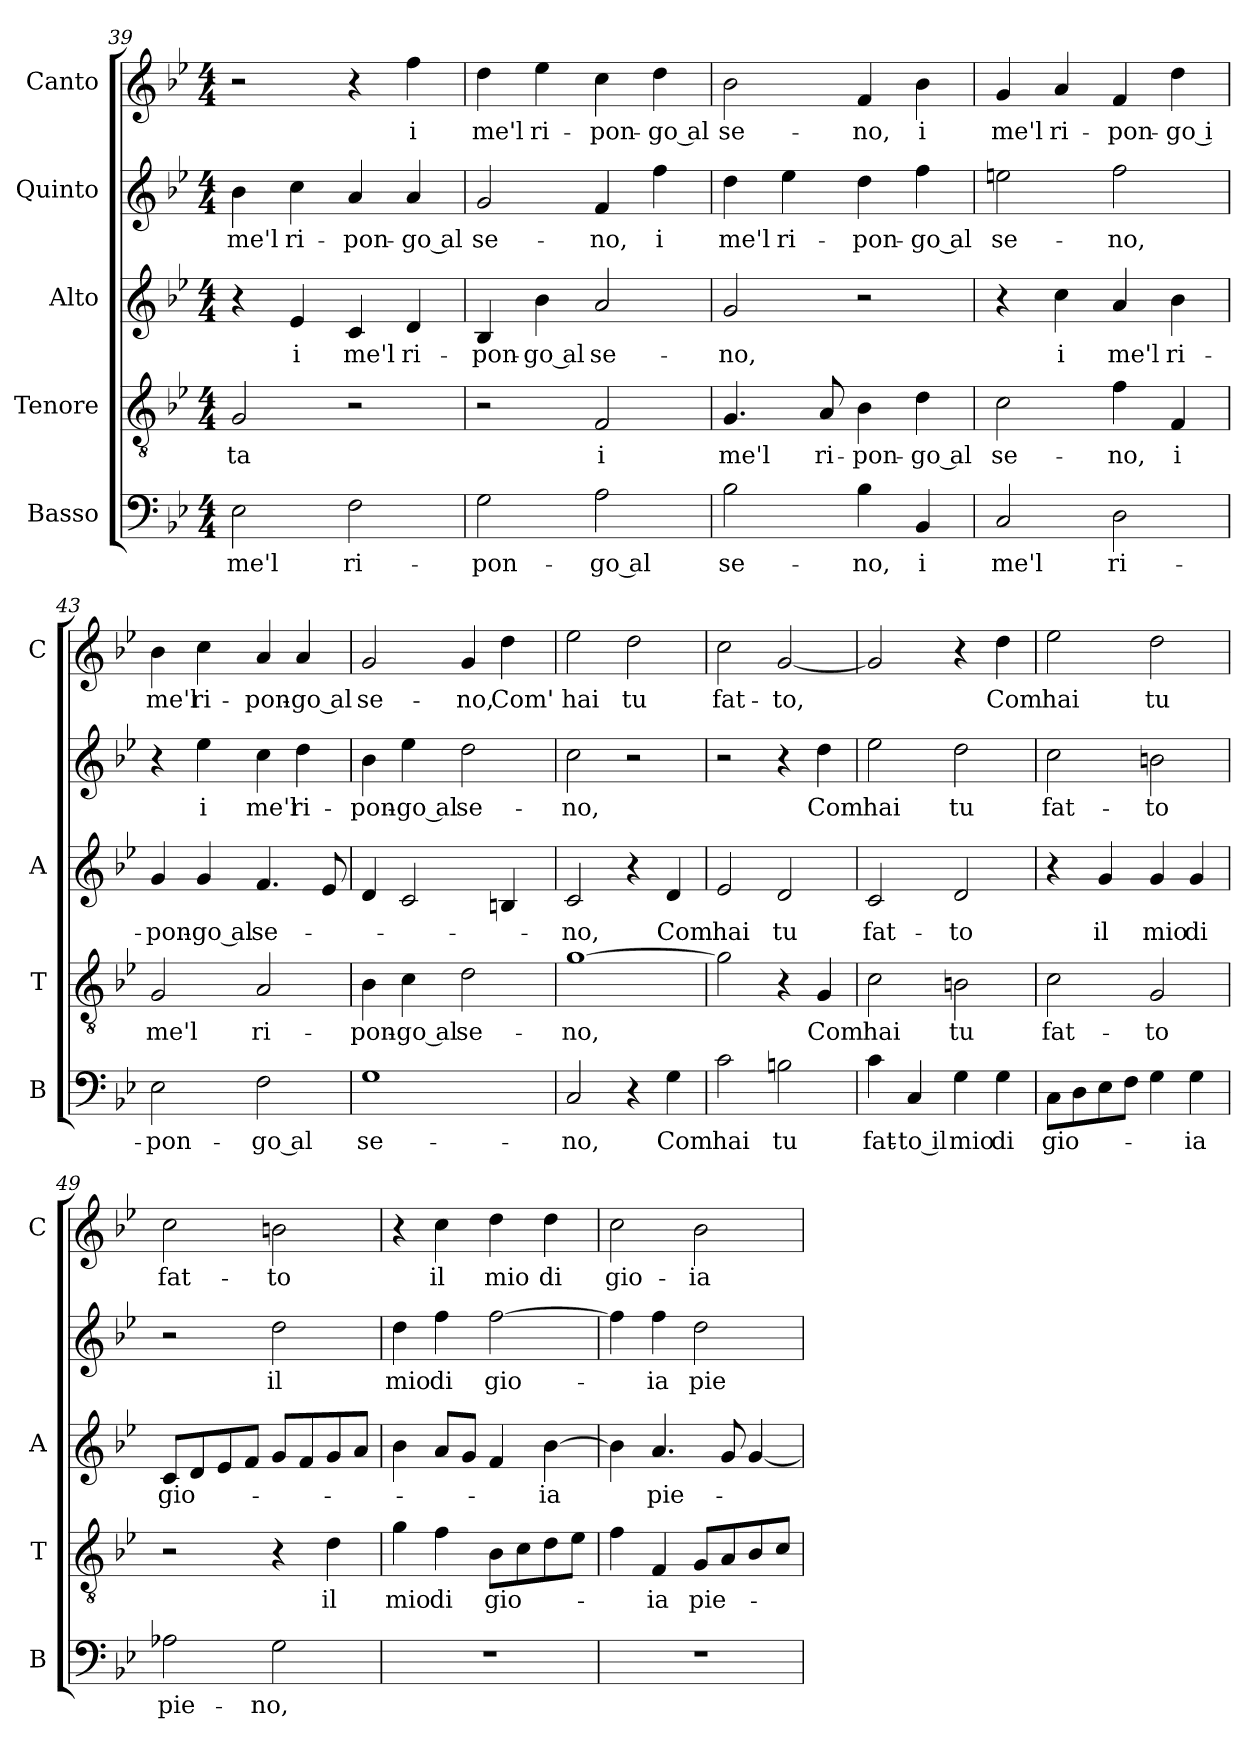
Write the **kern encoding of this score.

**kern	**text	**kern	**text	**kern	**text	**kern	**text	**kern	**text
*part5	*part5	*part4	*part4	*part3	*part3	*part2	*part2	*part1	*part1
*staff5	*staff5	*staff4	*staff4	*staff3	*staff3	*staff2	*staff2	*staff1	*staff1
*I"Basso	*	*I"Tenore	*	*I"Alto	*	*I"Quinto	*	*I"Canto	*
*I'B	*	*I'T	*	*I'A	*	*	*	*I'C	*
!!LO:LB:g=z
*clefF4	*	*clefGv2	*	*clefG2	*	*clefG2	*	*clefG2	*
*k[b-e-]	*	*k[b-e-]	*	*k[b-e-]	*	*k[b-e-]	*	*k[b-e-]	*
*B-:	*	*B-:	*	*B-:	*	*B-:	*	*B-:	*
*M4/4	*	*M4/4	*	*M4/4	*	*M4/4	*	*M4/4	*
=39	=39	=39	=39	=39	=39	=39	=39	=39	=39
!	!LO:LY:b	!	!LO:LY:b	!	!	!	!LO:LY:b	!	!
2E-\	me'l	2G/	-ta	4r	.	4b-\	me'l	2r	.
!	!	!	!	!	!LO:LY:b	!	!LO:LY:b	!	!
.	.	.	.	4e-/	i	4cc\	ri-	.	.
!	!LO:LY:b	!	!	!	!LO:LY:b	!	!LO:LY:b	!	!
2F\	ri-	2r	.	4c/	me'l	4a/	-pon-	4r	.
!	!	!	!	!	!LO:LY:b	!	!LO:LY:b	!	!LO:LY:b
.	.	.	.	4d/	ri-	4a/	-go al	4ff\	i
=40	=40	=40	=40	=40	=40	=40	=40	=40	=40
!	!LO:LY:b	!	!	!	!LO:LY:b	!	!LO:LY:b	!	!LO:LY:b
2G\	-pon-	2r	.	4B-/	-pon-	2g/	se-	4dd\	me'l
!	!	!	!	!	!LO:LY:b	!	!	!	!LO:LY:b
.	.	.	.	4b-\	-go al	.	.	4ee-\	ri-
!	!LO:LY:b	!	!LO:LY:b	!	!LO:LY:b	!	!LO:LY:b	!	!LO:LY:b
2A\	-go al	2F/	i	2a/	se-	4f/	-no,	4cc\	-pon-
!	!	!	!	!	!	!	!LO:LY:b	!	!LO:LY:b
.	.	.	.	.	.	4ff\	i	4dd\	-go al
=41	=41	=41	=41	=41	=41	=41	=41	=41	=41
!	!LO:LY:b	!	!LO:LY:b	!	!LO:LY:b	!	!LO:LY:b	!	!LO:LY:b
2B-\	se-	4.G/	me'l	2g/	-no,	4dd\	me'l	2b-\	se-
!	!	!	!	!	!	!	!LO:LY:b	!	!
.	.	.	.	.	.	4ee-\	ri-	.	.
!	!	!	!LO:LY:b	!	!	!	!	!	!
.	.	8A/	ri-	.	.	.	.	.	.
!	!LO:LY:b	!	!LO:LY:b	!	!	!	!LO:LY:b	!	!LO:LY:b
4B-\	-no,	4B-\	-pon-	2r	.	4dd\	-pon-	4f/	-no,
!	!LO:LY:b	!	!LO:LY:b	!	!	!	!LO:LY:b	!	!LO:LY:b
4BB-/	i	4d\	-go al	.	.	4ff\	-go al	4b-\	i
=42	=42	=42	=42	=42	=42	=42	=42	=42	=42
!	!LO:LY:b	!	!LO:LY:b	!	!	!	!LO:LY:b	!	!LO:LY:b
2C/	me'l	2c\	se-	4r	.	2een\	se-	4g/	me'l
!	!	!	!	!	!LO:LY:b	!	!	!	!LO:LY:b
.	.	.	.	4cc\	i	.	.	4a/	ri-
!	!LO:LY:b	!	!LO:LY:b	!	!LO:LY:b	!	!LO:LY:b	!	!LO:LY:b
2D\	ri-	4f\	-no,	4a/	me'l	2ff\	-no,	4f/	-pon-
!	!	!	!LO:LY:b	!	!LO:LY:b	!	!	!	!LO:LY:b
.	.	4F/	i	4b-\	ri-	.	.	4dd\	-go i
=43	=43	=43	=43	=43	=43	=43	=43	=43	=43
!	!LO:LY:b	!	!LO:LY:b	!	!LO:LY:b	!	!	!	!LO:LY:b
2E-\	-pon-	2G/	me'l	4g/	-pon-	4r	.	4b-\	me'l
!	!	!	!	!	!LO:LY:b	!	!LO:LY:b	!	!LO:LY:b
.	.	.	.	4g/	-go al	4ee-\	i	4cc\	ri-
!	!LO:LY:b	!	!LO:LY:b	!	!LO:LY:b	!	!LO:LY:b	!	!LO:LY:b
2F\	-go al	2A/	ri-	4.f/	se-	4cc\	me'l	4a/	-pon-
!	!	!	!	!	!	!	!LO:LY:b	!	!LO:LY:b
.	.	.	.	.	.	4dd\	ri-	4a/	-go al
.	.	.	.	8e-/	.	.	.	.	.
=44	=44	=44	=44	=44	=44	=44	=44	=44	=44
!	!LO:LY:b	!	!LO:LY:b	!	!	!	!LO:LY:b	!	!LO:LY:b
1G	se-	4B-\	-pon-	4d/	.	4b-\	-pon-	2g/	se-
!	!	!	!LO:LY:b	!	!	!	!LO:LY:b	!	!
.	.	4c\	-go al	2c/	.	4ee-\	-go al	.	.
!	!	!	!LO:LY:b	!	!	!	!LO:LY:b	!	!LO:LY:b
.	.	2d\	se-	.	.	2dd\	se-	4g/	-no,
!	!	!	!	!	!	!	!	!	!LO:LY:b
.	.	.	.	4Bn/	.	.	.	4dd\	Com'
!!LO:LB:g=z
=45	=45	=45	=45	=45	=45	=45	=45	=45	=45
!	!LO:LY:b	!	!LO:LY:b	!	!LO:LY:b	!	!LO:LY:b	!	!LO:LY:b
2C/	-no,	[1g	-no,	2c/	-no,	2cc\	-no,	2ee-\	hai
!	!	!	!	!	!	!	!	!	!LO:LY:b
4r	.	.	.	4r	.	2r	.	2dd\	tu
!	!LO:LY:b	!	!	!	!LO:LY:b	!	!	!	!
4G\	Com'	.	.	4d/	Com'	.	.	.	.
=46	=46	=46	=46	=46	=46	=46	=46	=46	=46
!	!LO:LY:b	!	!	!	!LO:LY:b	!	!	!	!LO:LY:b
2c\	hai	2g\]	.	2e-/	hai	2r	.	2cc\	fat-
!	!LO:LY:b	!	!	!	!LO:LY:b	!	!	!	!LO:LY:b
2Bn\	tu	4r	.	2d/	tu	4r	.	[2g/	-to,
!	!	!	!LO:LY:b	!	!	!	!LO:LY:b	!	!
.	.	4G/	Com'	.	.	4dd\	Com'	.	.
=47	=47	=47	=47	=47	=47	=47	=47	=47	=47
!	!LO:LY:b	!	!LO:LY:b	!	!LO:LY:b	!	!LO:LY:b	!	!
4c\	fat-	2c\	hai	2c/	fat-	2ee-\	hai	2g/]	.
!	!LO:LY:b	!	!	!	!	!	!	!	!
4C/	-to il	.	.	.	.	.	.	.	.
!	!LO:LY:b	!	!LO:LY:b	!	!LO:LY:b	!	!LO:LY:b	!	!
4G\	mio	2Bn\	tu	2d/	-to	2dd\	tu	4r	.
!	!LO:LY:b	!	!	!	!	!	!	!	!LO:LY:b
4G\	di	.	.	.	.	.	.	4dd\	Com'
=48	=48	=48	=48	=48	=48	=48	=48	=48	=48
!	!LO:LY:b	!	!LO:LY:b	!	!	!	!LO:LY:b	!	!LO:LY:b
8C\L	gio-	2c\	fat-	4r	.	2cc\	fat-	2ee-\	hai
8D\	.	.	.	.	.	.	.	.	.
!	!	!	!	!	!LO:LY:b	!	!	!	!
8E-\	.	.	.	4g/	il	.	.	.	.
8F\J	.	.	.	.	.	.	.	.	.
!	!	!	!LO:LY:b	!	!LO:LY:b	!	!LO:LY:b	!	!LO:LY:b
4G\	.	2G/	-to	4g/	mio	2bn\	-to	2dd\	tu
!	!LO:LY:b	!	!	!	!LO:LY:b	!	!	!	!
4G\	-ia	.	.	4g/	di	.	.	.	.
=49	=49	=49	=49	=49	=49	=49	=49	=49	=49
!	!LO:LY:b	!	!	!	!LO:LY:b	!	!	!	!LO:LY:b
2A-X\	pie-	2r	.	8c/L	gio-	2r	.	2cc\	fat-
.	.	.	.	8d/	.	.	.	.	.
.	.	.	.	8e-/	.	.	.	.	.
.	.	.	.	8f/J	.	.	.	.	.
!	!LO:LY:b	!	!	!	!	!	!LO:LY:b	!	!LO:LY:b
2G\	-no,	4r	.	8g/L	.	2dd\	il	2bn\	-to
.	.	.	.	8f/	.	.	.	.	.
!	!	!	!LO:LY:b	!	!	!	!	!	!
.	.	4d\	il	8g/	.	.	.	.	.
.	.	.	.	8a/J	.	.	.	.	.
=50	=50	=50	=50	=50	=50	=50	=50	=50	=50
!	!	!	!LO:LY:b	!	!	!	!LO:LY:b	!	!
1r	.	4g\	mio	4b-\	.	4dd\	mio	4r	.
!	!	!	!LO:LY:b	!	!	!	!LO:LY:b	!	!LO:LY:b
.	.	4f\	di	8a/L	.	4ff\	di	4cc\	il
.	.	.	.	8g/J	.	.	.	.	.
!	!	!	!LO:LY:b	!	!	!	!LO:LY:b	!	!LO:LY:b
.	.	8B-\L	gio-	4f/	.	[2ff\	gio-	4dd\	mio
.	.	8c\	.	.	.	.	.	.	.
!	!	!	!	!	!LO:LY:b	!	!	!	!LO:LY:b
.	.	8d\	.	[4b-\	-ia	.	.	4dd\	di
.	.	8e-\J	.	.	.	.	.	.	.
=51	=51	=51	=51	=51	=51	=51	=51	=51	=51
!	!	!	!	!	!	!	!	!	!LO:LY:b
1r	.	4f\	.	4b-\]	.	4ff\]	.	2cc\	gio-
!	!	!	!LO:LY:b	!	!LO:LY:b	!	!LO:LY:b	!	!
.	.	4F/	-ia	4.a/	pie-	4ff\	-ia	.	.
!	!	!	!LO:LY:b	!	!	!	!LO:LY:b	!	!LO:LY:b
.	.	8G/L	pie-	.	.	2dd\	pie-	2b-\	-ia
.	.	8A/	.	8g/	.	.	.	.	.
.	.	8B-/	.	[4g/	.	.	.	.	.
.	.	8c/J	.	.	.	.	.	.	.
=	=	=	=	=	=	=	=	=	=
*-	*-	*-	*-	*-	*-	*-	*-	*-	*-
